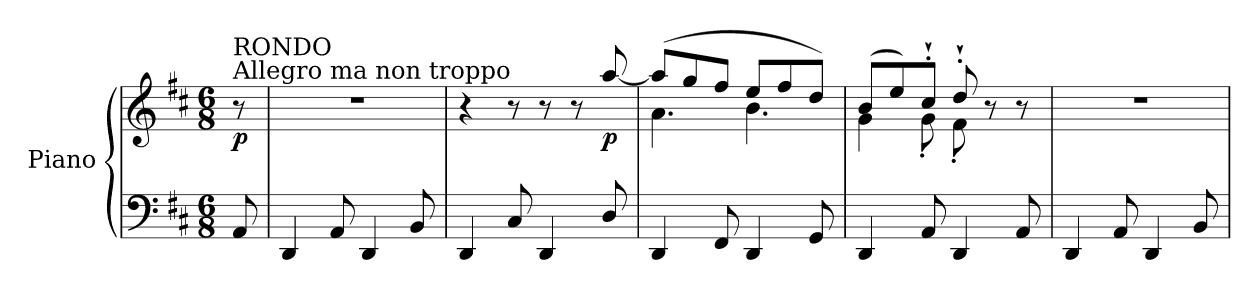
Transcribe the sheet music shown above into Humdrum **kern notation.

**kern	**kern	**dynam
*part1	*part1	*part1
*staff2	*staff1	*staff1/2
*I"Piano	*	*
*I'Pno	*	*
*clefF4	*clefG2	*
*k[f#c#]	*k[f#c#]	*
*D:	*D:	*
*M6/8	*M6/8	*
=	=	=
!	!LO:TX:a:t=RONDO\nAllegro ma non troppo	!
!	!	!LO:DY:b
8AA/	8r	p
=1	=1	=1
4DD/	2.r	.
8AA/	.	.
4DD/	.	.
8BB/	.	.
=2	=2	=2
4DD/	4r	.
8C#/	8r	.
4DD/	8r	.
.	8r	.
!	!	!LO:DY:b
8D/	[8aa/	p
=3	=3	=3
*	*^	*
4DD/	(8aa/L]	4.a\	.
.	8gg/	.	.
8FF#/	8ff#/J	.	.
4DD/	8ee/L	4.b\	.
.	8ff#/	.	.
8GG/	8dd/J)	.	.
=4	=4	=4	=4
4DD/	(8b/L	4g\	.
.	8ee/)	.	.
8AA/	8cc#`'/J	8g'\	.
4DD/	8dd`'/	8f#'\	.
.	8r	4ryy	.
8AA/	8r	.	.
*	*v	*v	*
=5	=5	=5
4DD/	2.r	.
8AA/	.	.
4DD/	.	.
8BB/	.	.
=	=	=
*-	*-	*-
